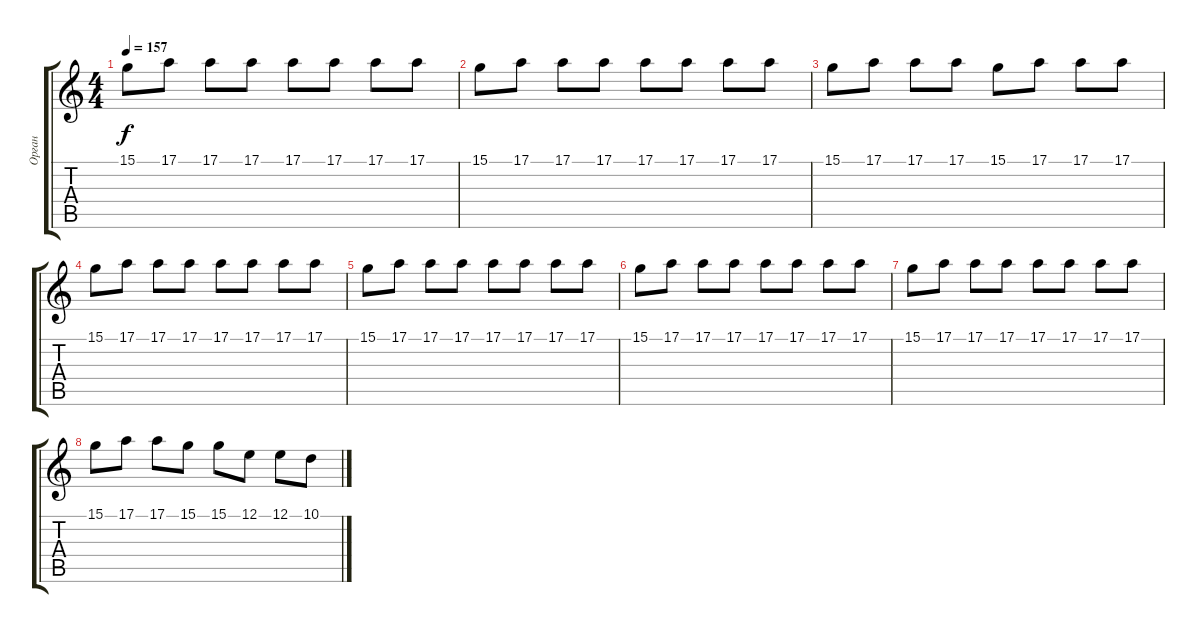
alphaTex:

\track ("Орган" "Орган") {instrument percussiveorgan}
\staff {score tabs}
\tuning (E4 B3 G3 D3 A2 E2) {hide}
\ts (4 4)
\tempo 157
\clef g2
\ks c
15.1.8{dy f} 17.1.8 17.1.8 17.1.8 17.1.8 17.1.8 17.1.8 17.1.8 |
15.1.8 17.1.8 17.1.8 17.1.8 17.1.8 17.1.8 17.1.8 17.1.8 |
15.1.8 17.1.8 17.1.8 17.1.8 15.1.8 17.1.8 17.1.8 17.1.8 |
15.1.8 17.1.8 17.1.8 17.1.8 17.1.8 17.1.8 17.1.8 17.1.8 |
15.1.8 17.1.8 17.1.8 17.1.8 17.1.8 17.1.8 17.1.8 17.1.8 |
15.1.8 17.1.8 17.1.8 17.1.8 17.1.8 17.1.8 17.1.8 17.1.8 |
15.1.8 17.1.8 17.1.8 17.1.8 17.1.8 17.1.8 17.1.8 17.1.8 |
15.1.8 17.1.8 17.1.8 15.1.8 15.1.8 12.1.8 12.1.8 10.1.8
